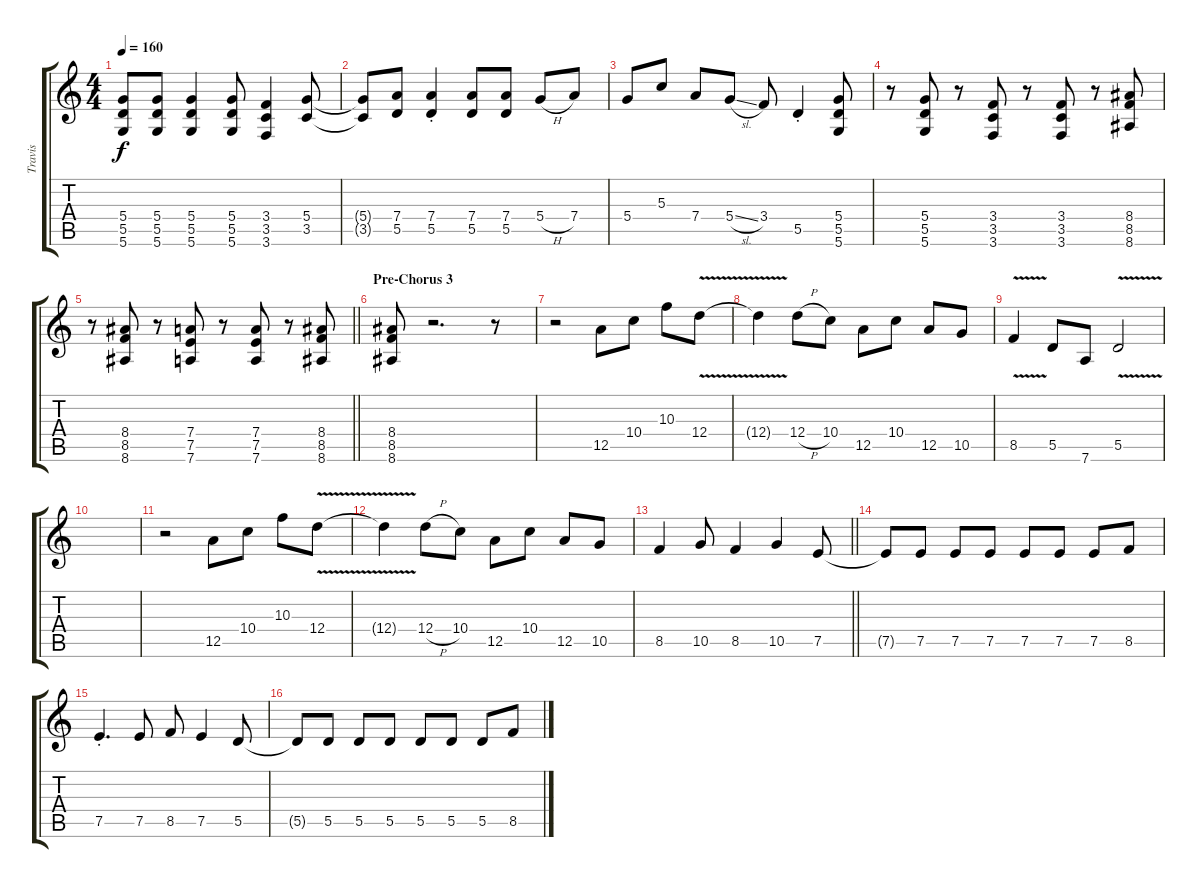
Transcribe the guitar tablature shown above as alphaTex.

\track ("Travis" "Travis") {instrument distortionguitar}
\staff {score tabs}
\tuning (E4 B3 G3 D3 A2 D2) {hide}
\ts (4 4)
\tempo 160
\clef g2
\ks c
(5.4 5.5 5.6).8{dy f} (5.4 5.5 5.6).8 (5.4 5.5 5.6).4 (5.4 5.5 5.6).8 (3.4 3.5 3.6).4 (5.4 3.5).8 |
(5.4{t} 3.5{t}).8 (7.4 5.5).8 (7.4{st} 5.5{st}).4 (7.4 5.5).8 (7.4 5.5).8 5.4{h}.8 7.4.8 |
5.4.8 5.3.8 7.4.8 5.4{sl}.8 3.4.8 5.5{st}.4 (5.4 5.5 5.6).8 |
r.8 (5.4 5.5 5.6).8 r.8 (3.4 3.5 3.6).8 r.8 (3.4 3.5 3.6).8 r.8 (8.4 8.5 8.6).8 |
\barLineRight lightlight
r.8 (8.4 8.5 8.6).8 r.8 (7.4 7.5 7.6).8 r.8 (7.4 7.5 7.6).8 r.8 (8.4 8.5 8.6).8 |
\section ("" "Pre-Chorus 3")
(8.4 8.5 8.6).8 r.2{d} r.8 |
r.2 12.5.8 10.4.8 10.3.8 12.4{v}.8 |
12.4{t}.4 12.4{h}.8 10.4.8 12.5.8 10.4.8 12.5.8 10.5.8 |
8.5{v}.4 5.5.8 7.6.8 5.5{v}.2 |
|
r.2 12.5.8 10.4.8 10.3.8 12.4{v}.8 |
12.4{t}.4 12.4{h}.8 10.4.8 12.5.8 10.4.8 12.5.8 10.5.8 |
\barLineRight lightlight
8.5.4 10.5.8 8.5.4 10.5.4 7.5.8 |
7.5{t}.8 7.5.8 7.5.8 7.5.8 7.5.8 7.5.8 7.5.8 8.5.8 |
7.5{st}.4{d} 7.5.8 8.5.8 7.5.4 5.5.8 |
5.5{t}.8 5.5.8 5.5.8 5.5.8 5.5.8 5.5.8 5.5.8 8.5.8
